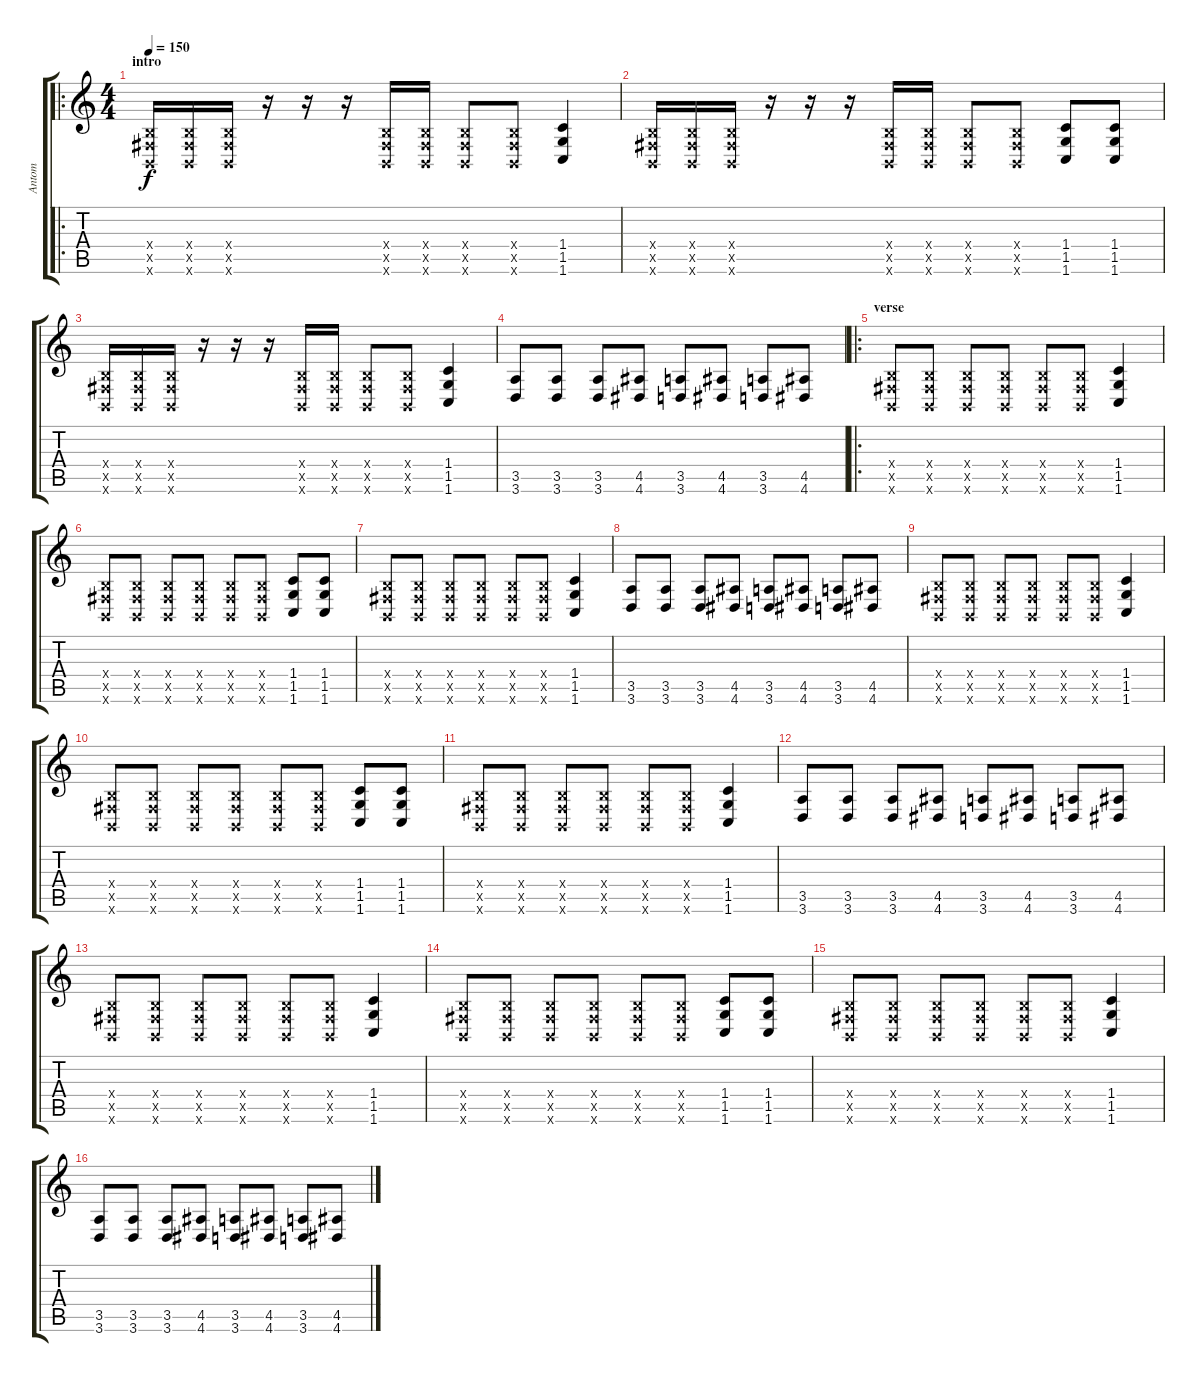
\track ("Antom" "Antom") {instrument overdrivenguitar}
\staff {score tabs}
\tuning (Db4 Ab3 E3 B2 Gb2 B1) {hide}
\ro
\ts (4 4)
\section ("" "intro")
\tempo 150
\clef g2
\ks c
(0.4{x} 0.5{x} 0.6{x}).16{dy f instrument overdrivenguitar} (0.4{x} 0.5{x} 0.6{x}).16 (0.4{x} 0.5{x} 0.6{x}).16 r.16 r.16 r.16 (0.4{x} 0.5{x} 0.6{x}).16 (0.4{x} 0.5{x} 0.6{x}).16 (0.4{x} 0.5{x} 0.6{x}).8 (0.4{x} 0.5{x} 0.6{x}).8 (1.4 1.5 1.6).4 |
(0.4{x} 0.5{x} 0.6{x}).16 (0.4{x} 0.5{x} 0.6{x}).16 (0.4{x} 0.5{x} 0.6{x}).16 r.16 r.16 r.16 (0.4{x} 0.5{x} 0.6{x}).16 (0.4{x} 0.5{x} 0.6{x}).16 (0.4{x} 0.5{x} 0.6{x}).8 (0.4{x} 0.5{x} 0.6{x}).8 (1.4 1.5 1.6).8 (1.4 1.5 1.6).8 |
(0.4{x} 0.5{x} 0.6{x}).16 (0.4{x} 0.5{x} 0.6{x}).16 (0.4{x} 0.5{x} 0.6{x}).16 r.16 r.16 r.16 (0.4{x} 0.5{x} 0.6{x}).16 (0.4{x} 0.5{x} 0.6{x}).16 (0.4{x} 0.5{x} 0.6{x}).8 (0.4{x} 0.5{x} 0.6{x}).8 (1.4 1.5 1.6).4 |
(3.5 3.6).8 (3.5 3.6).8 (3.5 3.6).8 (4.5 4.6).8 (3.5 3.6).8 (4.5 4.6).8 (3.5 3.6).8 (4.5 4.6).8 |
\ro
\section ("" "verse")
(0.4{x} 0.5{x} 0.6{x}).8 (0.4{x} 0.5{x} 0.6{x}).8 (0.4{x} 0.5{x} 0.6{x}).8 (0.4{x} 0.5{x} 0.6{x}).8 (0.4{x} 0.5{x} 0.6{x}).8 (0.4{x} 0.5{x} 0.6{x}).8 (1.4 1.5 1.6).4 |
(0.4{x} 0.5{x} 0.6{x}).8 (0.4{x} 0.5{x} 0.6{x}).8 (0.4{x} 0.5{x} 0.6{x}).8 (0.4{x} 0.5{x} 0.6{x}).8 (0.4{x} 0.5{x} 0.6{x}).8 (0.4{x} 0.5{x} 0.6{x}).8 (1.4 1.5 1.6).8 (1.4 1.5 1.6).8 |
(0.4{x} 0.5{x} 0.6{x}).8 (0.4{x} 0.5{x} 0.6{x}).8 (0.4{x} 0.5{x} 0.6{x}).8 (0.4{x} 0.5{x} 0.6{x}).8 (0.4{x} 0.5{x} 0.6{x}).8 (0.4{x} 0.5{x} 0.6{x}).8 (1.4 1.5 1.6).4 |
(3.5 3.6).8 (3.5 3.6).8 (3.5 3.6).8 (4.5 4.6).8 (3.5 3.6).8 (4.5 4.6).8 (3.5 3.6).8 (4.5 4.6).8 |
(0.4{x} 0.5{x} 0.6{x}).8 (0.4{x} 0.5{x} 0.6{x}).8 (0.4{x} 0.5{x} 0.6{x}).8 (0.4{x} 0.5{x} 0.6{x}).8 (0.4{x} 0.5{x} 0.6{x}).8 (0.4{x} 0.5{x} 0.6{x}).8 (1.4 1.5 1.6).4 |
(0.4{x} 0.5{x} 0.6{x}).8 (0.4{x} 0.5{x} 0.6{x}).8 (0.4{x} 0.5{x} 0.6{x}).8 (0.4{x} 0.5{x} 0.6{x}).8 (0.4{x} 0.5{x} 0.6{x}).8 (0.4{x} 0.5{x} 0.6{x}).8 (1.4 1.5 1.6).8 (1.4 1.5 1.6).8 |
(0.4{x} 0.5{x} 0.6{x}).8 (0.4{x} 0.5{x} 0.6{x}).8 (0.4{x} 0.5{x} 0.6{x}).8 (0.4{x} 0.5{x} 0.6{x}).8 (0.4{x} 0.5{x} 0.6{x}).8 (0.4{x} 0.5{x} 0.6{x}).8 (1.4 1.5 1.6).4 |
(3.5 3.6).8 (3.5 3.6).8 (3.5 3.6).8 (4.5 4.6).8 (3.5 3.6).8 (4.5 4.6).8 (3.5 3.6).8 (4.5 4.6).8 |
(0.4{x} 0.5{x} 0.6{x}).8 (0.4{x} 0.5{x} 0.6{x}).8 (0.4{x} 0.5{x} 0.6{x}).8 (0.4{x} 0.5{x} 0.6{x}).8 (0.4{x} 0.5{x} 0.6{x}).8 (0.4{x} 0.5{x} 0.6{x}).8 (1.4 1.5 1.6).4 |
(0.4{x} 0.5{x} 0.6{x}).8 (0.4{x} 0.5{x} 0.6{x}).8 (0.4{x} 0.5{x} 0.6{x}).8 (0.4{x} 0.5{x} 0.6{x}).8 (0.4{x} 0.5{x} 0.6{x}).8 (0.4{x} 0.5{x} 0.6{x}).8 (1.4 1.5 1.6).8 (1.4 1.5 1.6).8 |
(0.4{x} 0.5{x} 0.6{x}).8 (0.4{x} 0.5{x} 0.6{x}).8 (0.4{x} 0.5{x} 0.6{x}).8 (0.4{x} 0.5{x} 0.6{x}).8 (0.4{x} 0.5{x} 0.6{x}).8 (0.4{x} 0.5{x} 0.6{x}).8 (1.4 1.5 1.6).4 |
(3.5 3.6).8 (3.5 3.6).8 (3.5 3.6).8 (4.5 4.6).8 (3.5 3.6).8 (4.5 4.6).8 (3.5 3.6).8 (4.5 4.6).8
